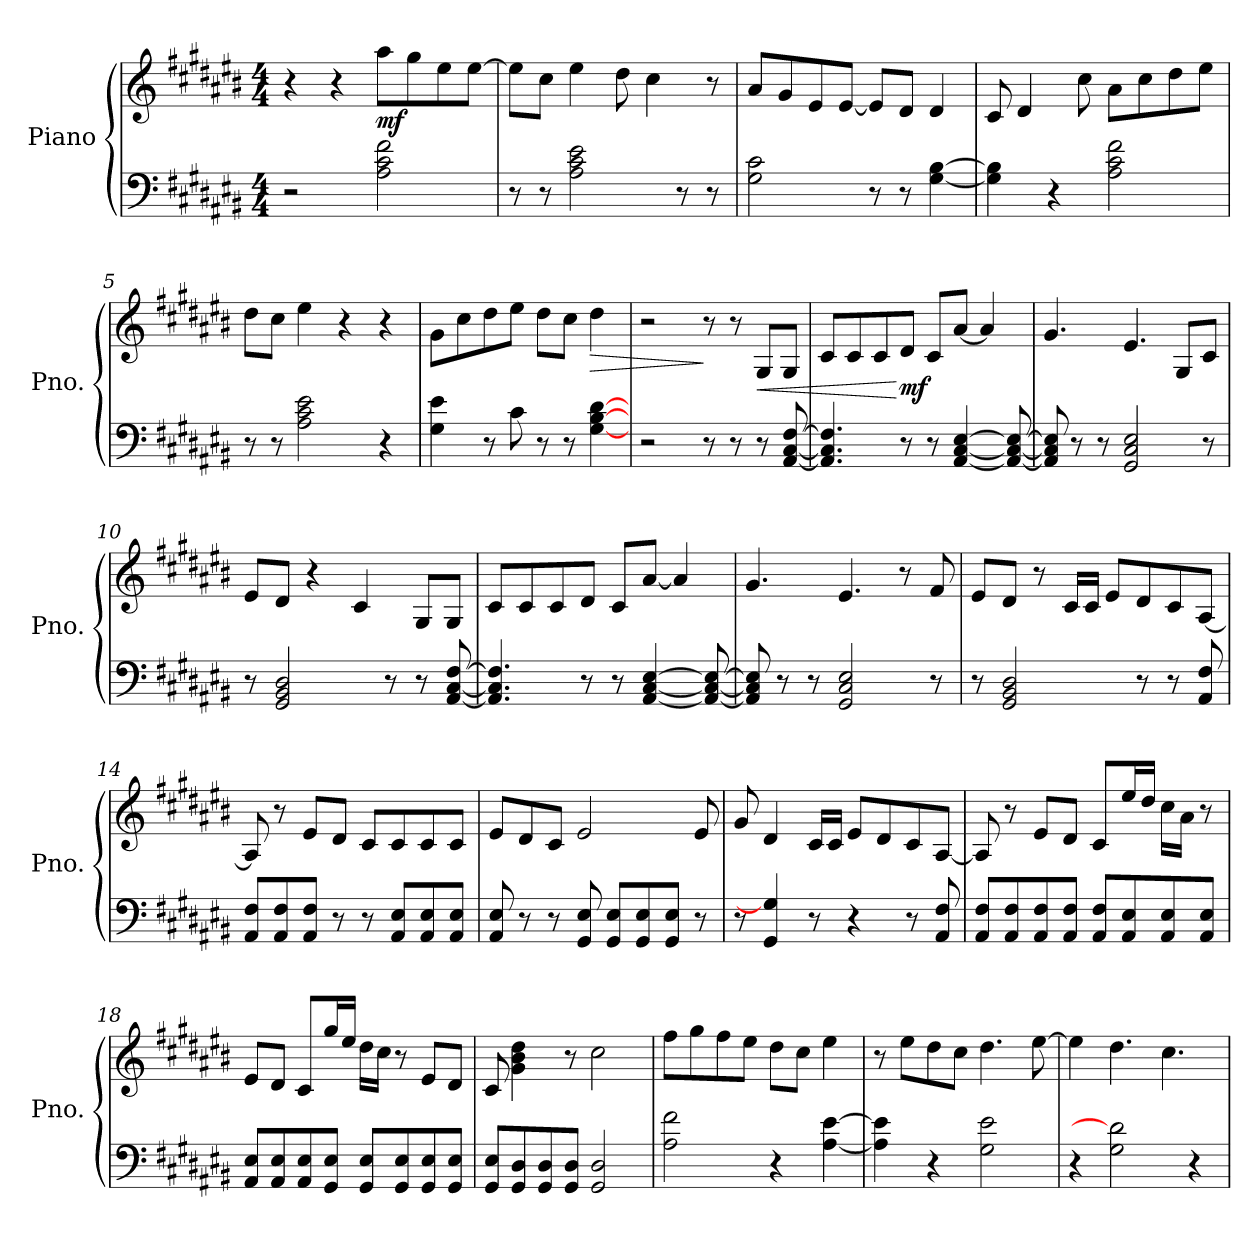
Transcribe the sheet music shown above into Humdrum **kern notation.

**kern	**kern	**dynam
*part1	*part1	*part1
*staff2	*staff1	*staff1/2
*I"Piano	*	*
*I'Pno.	*	*
*clefF4	*clefG2	*
*k[f#c#g#d#a#e#b#]	*k[f#c#g#d#a#e#b#]	*
*M4/4	*M4/4	*
*MM100	*MM100	*
=1	=1	=1
2r	4r	.
.	4r	.
!	!	!LO:DY:b
2A#\ 2c#\ 2f#\	8aa#\L	mf
.	8gg#\	.
.	8ee#\	.
.	[8ee#\J	.
=2	=2	=2
8r	8ee#\L]	.
8r	8cc#\J	.
2A#\ 2c#\ 2e#\	4ee#\	.
.	8dd#\	.
.	4cc#\	.
8r	.	.
8r	8r	.
=3	=3	=3
2G#\ 2c#\	8a#/L	.
.	8g#/	.
.	8e#/	.
.	[8e#/J	.
8r	8e#/L]	.
8r	8d#/J	.
[4G#\ [4B#\	4d#/	.
=4	=4	=4
4G#\] 4B#\]	8c#/	.
.	4d#/	.
4r	.	.
.	8cc#\	.
2A#\ 2c#\ 2f#\	8a#\L	.
.	8cc#\	.
.	8dd#\	.
.	8ee#\J	.
=5	=5	=5
8r	8dd#\L	.
8r	8cc#\J	.
2A#\ 2c#\ 2e#\	4ee#\	.
.	4r	.
4r	4r	.
=6	=6	=6
4G#\ 4e#\	8g#\L	.
.	8cc#\	.
8r	8dd#\	.
8c#\	8ee#\J	.
8r	8dd#\L	.
8r	8cc#\J	.
!	!	!LO:HP:b
[4G#\ [4B#\ [4d#\	4dd#\	>
!!LO:LB:g=z
=7	=7	=7
2r	2r	.
8r	8r	]
8r	8r	.
!	!	!LO:HP:b
8r	8G#/L	<
[8AA#/ [8C#/ [8F#/	8G#/J	.
=8	=8	=8
4.AA#/] 4.C#/] 4.F#/]	8c#/L	.
.	8c#/	.
.	8c#/	.
!	!	!LO:DY:n=1:b
8r	8d#/J	[ mf
8r	8c#/L	.
[4AA#/ [4C#/ [4E#/	[8a#/J	.
.	4a#/]	.
8AA#/_ 8C#/_ 8E#/_	.	.
=9	=9	=9
8AA#/] 8C#/] 8E#/]	4.g#/	.
8r	.	.
8r	.	.
2GG#/ 2C#/ 2E#/	4.e#/	.
.	8G#/L	.
8r	8c#/J	.
=10	=10	=10
8r	8e#/L	.
2GG#/ 2BB#/ 2D#/	8d#/J	.
.	4r	.
.	4c#/	.
8r	.	.
8r	8G#/L	.
[8AA#/ [8C#/ [8F#/	8G#/J	.
=11	=11	=11
4.AA#/] 4.C#/] 4.F#/]	8c#/L	.
.	8c#/	.
.	8c#/	.
8r	8d#/J	.
8r	8c#/L	.
[4AA#/ [4C#/ [4E#/	[8a#/J	.
.	4a#/]	.
8AA#/_ 8C#/_ 8E#/_	.	.
!!LO:LB:g=z
=12	=12	=12
8AA#/] 8C#/] 8E#/]	4.g#/	.
8r	.	.
8r	.	.
2GG#/ 2C#/ 2E#/	4.e#/	.
.	8r	.
8r	8f#/	.
=13	=13	=13
8r	8e#/L	.
2GG#/ 2BB#/ 2D#/	8d#/J	.
.	8r	.
.	16c#/LL	.
.	16c#/JJ	.
.	8e#/L	.
8r	8d#/	.
8r	8c#/	.
8AA#/ 8F#/	[8A#/J	.
=14	=14	=14
8AA#/ 8F#/L	8A#/]	.
8AA#/ 8F#/	8r	.
8AA#/ 8F#/J	8e#/L	.
8r	8d#/J	.
8r	8c#/L	.
8AA#/ 8E#/L	8c#/	.
8AA#/ 8E#/	8c#/	.
8AA#/ 8E#/J	8c#/J	.
=15	=15	=15
8AA#/ 8E#/	8e#/L	.
8r	8d#/	.
8r	8c#/J	.
8GG#/ 8E#/	2e#/	.
8GG#/ 8E#/L	.	.
8GG#/ 8E#/	.	.
8GG#/ 8E#/J	.	.
8r	8e#/	.
!!LO:LB:g=z
=16	=16	=16
8r	8g#/	.
4GG#/ 4G#/]	4d#/	.
8r	16c#/LL	.
.	16c#/JJ	.
4r	8e#/L	.
.	8d#/	.
8r	8c#/	.
8AA#/ 8F#/	[8A#/J	.
=17	=17	=17
8AA#/ 8F#/L	8A#/]	.
8AA#/ 8F#/	8r	.
8AA#/ 8F#/	8e#/L	.
8AA#/ 8F#/J	8d#/J	.
8AA#/ 8F#/L	8c#/L	.
8AA#/ 8E#/	16ee#/L	.
.	16dd#/JJ	.
8AA#/ 8E#/	16cc#\LL	.
.	16a#\JJ	.
8AA#/ 8E#/J	8r	.
=18	=18	=18
8AA#/ 8E#/L	8e#/L	.
8AA#/ 8E#/	8d#/J	.
8AA#/ 8E#/	8c#/L	.
8GG#/ 8E#/J	16gg#/L	.
.	16ee#/JJ	.
8GG#/ 8E#/L	16dd#\LL	.
.	16cc#\JJ	.
8GG#/ 8E#/	8r	.
8GG#/ 8E#/	8e#/L	.
8GG#/ 8E#/J	8d#/J	.
=19	=19	=19
8GG#/ 8E#/L	8c#/	.
8GG#/ 8D#/	4g#\ 4b#\ 4dd#\	.
8GG#/ 8D#/	.	.
8GG#/ 8D#/J	8r	.
2GG#/ 2D#/	2cc#\	.
!!LO:LB:g=z
=20	=20	=20
2A#\ 2f#\	8ff#\L	.
.	8gg#\	.
.	8ff#\	.
.	8ee#\J	.
4r	8dd#\L	.
.	8cc#\J	.
[4A#\ [4e#\	4ee#\	.
=21	=21	=21
4A#\] 4e#\]	8r	.
.	8ee#\L	.
4r	8dd#\	.
.	8cc#\J	.
2G#\ 2e#\	4.dd#\	.
.	[8ee#\	.
=22	=22	=22
4r	4ee#\]	.
2G#\ 2d#\]	4.dd#\	.
.	4.cc#\	.
4r	.	.
=	=	=
*-	*-	*-
